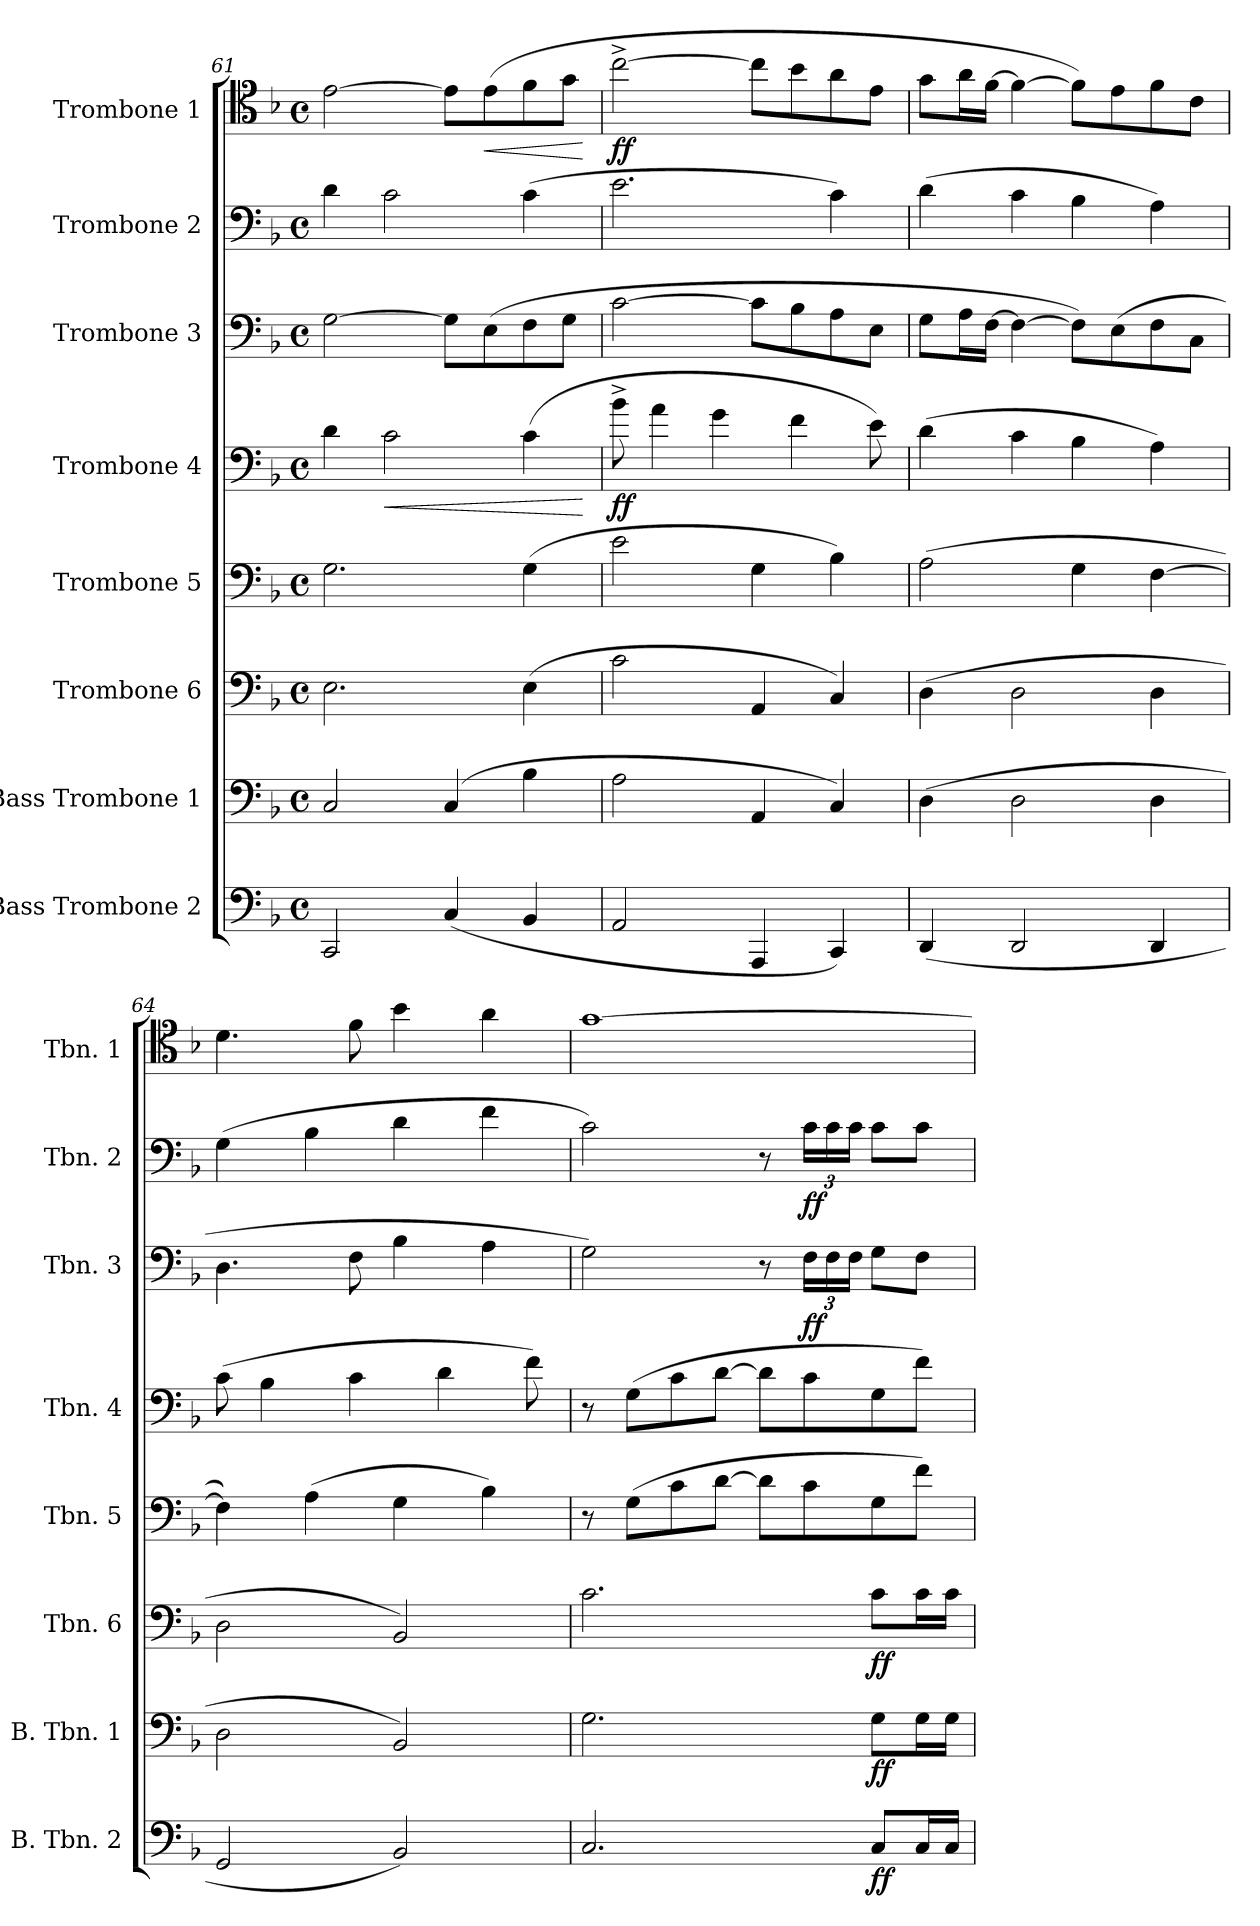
**kern	**dynam	**kern	**dynam	**kern	**dynam	**kern	**kern	**dynam	**kern	**dynam	**kern	**dynam	**kern	**dynam
*part8	*part8	*part7	*part7	*part6	*part6	*part5	*part4	*part4	*part3	*part3	*part2	*part2	*part1	*part1
*staff8	*staff8	*staff7	*staff7	*staff6	*staff6	*staff5	*staff4	*staff4	*staff3	*staff3	*staff2	*staff2	*staff1	*staff1
*I"Bass Trombone 2	*	*I"Bass Trombone 1	*	*I"Trombone 6	*	*I"Trombone 5	*I"Trombone 4	*	*I"Trombone 3	*	*I"Trombone 2	*	*I"Trombone 1	*
*I'B. Tbn. 2	*	*I'B. Tbn. 1	*	*I'Tbn. 6	*	*I'Tbn. 5	*I'Tbn. 4	*	*I'Tbn. 3	*	*I'Tbn. 2	*	*I'Tbn. 1	*
!!LO:PB:g=z
*clefF4	*	*clefF4	*	*clefF4	*	*clefF4	*clefF4	*	*clefF4	*	*clefF4	*	*clefC4	*
*k[b-]	*	*k[b-]	*	*k[b-]	*	*k[b-]	*k[b-]	*	*k[b-]	*	*k[b-]	*	*k[b-]	*
*M4/4	*	*M4/4	*	*M4/4	*	*M4/4	*M4/4	*	*M4/4	*	*M4/4	*	*M4/4	*
*met(c)	*	*met(c)	*	*met(c)	*	*met(c)	*met(c)	*	*met(c)	*	*met(c)	*	*met(c)	*
=61	=61	=61	=61	=61	=61	=61	=61	=61	=61	=61	=61	=61	=61	=61
2CC/	.	2C/	.	2.E\	.	2.G\	4d\	.	[2G\	.	4d\	.	[2e\	.
!	!	!	!	!	!	!	!	!LO:HP:b	!	!	!	!	!	!
.	.	.	.	.	.	.	2c\	<	.	.	2c\	.	.	.
(<4C/	.	(<4C/	.	.	.	.	.	.	8G\L]	.	.	.	8e\L]	.
!	!	!	!	!	!	!	!	!	!	!	!	!	!	!LO:HP:b
.	.	.	.	.	.	.	.	.	(>8E\	.	.	.	(>8e\	<
4BB-/	.	4B-\	.	(<4E\	.	(>4G\	(>4c\	.	8F\	.	(>4c\	.	8f\	.
.	.	.	.	.	.	.	.	.	8G\J	.	.	.	8g\J	.
.	.	.	.	.	.	.	.	[	.	.	.	.	.	[
=62	=62	=62	=62	=62	=62	=62	=62	=62	=62	=62	=62	=62	=62	=62
!	!	!	!	!	!	!	!	!LO:DY:b	!	!	!	!	!	!LO:DY:b
2AA/	.	2A\	.	2c\	.	2e\	8b-^\	ff	[2c\	.	2.e\	.	[2cc^\	ff
.	.	.	.	.	.	.	4a\	.	.	.	.	.	.	.
.	.	.	.	.	.	.	4g\	.	.	.	.	.	.	.
4AAA/	.	4AA/	.	4AA/	.	4G\	.	.	8c\L]	.	.	.	8cc\L]	.
.	.	.	.	.	.	.	4f\	.	8B-\	.	.	.	8b-\	.
4CC/)	.	4C/)	.	4C/)	.	4B-\)	.	.	8A\	.	4c\)	.	8a\	.
.	.	.	.	.	.	.	8e\)	.	8E\J	.	.	.	8e\J	.
=63	=63	=63	=63	=63	=63	=63	=63	=63	=63	=63	=63	=63	=63	=63
(<4DD/	.	(<4D\	.	(<4D\	.	(>2A\	(>4d\	.	8G\L	.	(>4d\	.	8g\L	.
.	.	.	.	.	.	.	.	.	16A\L	.	.	.	16a\L	.
.	.	.	.	.	.	.	.	.	[16F\JJ	.	.	.	[16f\JJ	.
2DD/	.	2D\	.	2D\	.	.	4c\	.	4F\_	.	4c\	.	4f\_	.
.	.	.	.	.	.	4G\	4B-\	.	8F\L])	.	4B-\	.	8f\L])	.
.	.	.	.	.	.	.	.	.	(>8E\	.	.	.	8e\	.
4DD/	.	4D\	.	4D\	.	[4F\	4A\)	.	8F\	.	4A\)	.	8f\	.
.	.	.	.	.	.	.	.	.	8C\J	.	.	.	8c\J	.
=64	=64	=64	=64	=64	=64	=64	=64	=64	=64	=64	=64	=64	=64	=64
2GG/	.	2D\	.	2D\	.	4F\])	(>8c\	.	4.D\	.	(>4G\	.	4.d\	.
.	.	.	.	.	.	.	4B-\	.	.	.	.	.	.	.
.	.	.	.	.	.	(>4A\	.	.	.	.	4B-\	.	.	.
.	.	.	.	.	.	.	4c\	.	8F\	.	.	.	8f\	.
2BB-/)	.	2BB-/)	.	2BB-/)	.	4G\	.	.	4B-\	.	4d\	.	4b-\	.
.	.	.	.	.	.	.	4d\	.	.	.	.	.	.	.
.	.	.	.	.	.	4B-\)	.	.	4A\	.	4f\	.	4a\	.
.	.	.	.	.	.	.	8f\)	.	.	.	.	.	.	.
!!LO:PB:g=z
=65	=65	=65	=65	=65	=65	=65	=65	=65	=65	=65	=65	=65	=65	=65
2.C/	.	2.G\	.	2.c\	.	8r	8r	.	2G\)	.	2c\)	.	[1g	.
.	.	.	.	.	.	(>8G\L	(>8G\L	.	.	.	.	.	.	.
.	.	.	.	.	.	8c\	8c\	.	.	.	.	.	.	.
.	.	.	.	.	.	[8d\J	[8d\J	.	.	.	.	.	.	.
.	.	.	.	.	.	8d\L]	8d\L]	.	8r	.	8r	.	.	.
*	*	*	*	*	*	*	*	*	*Xbrackettup	*	*Xbrackettup	*	*	*
!	!	!	!	!	!	!	!	!	!	!LO:DY:b	!	!LO:DY:b	!	!
.	.	.	.	.	.	8c\	8c\	.	24F\LL	ff	24c\LL	ff	.	.
.	.	.	.	.	.	.	.	.	24F\	.	24c\	.	.	.
.	.	.	.	.	.	.	.	.	24F\JJ	.	24c\JJ	.	.	.
!	!LO:DY:b	!	!LO:DY:b	!	!LO:DY:b	!	!	!	!	!	!	!	!	!
8C/L	ff	8G\L	ff	8c\L	ff	8G\	8G\	.	8G\L	.	8c\L	.	.	.
16C/L	.	16G\L	.	16c\L	.	8f\J)	8f\J)	.	8F\J	.	8c\J	.	.	.
16C/JJ	.	16G\JJ	.	16c\JJ	.	.	.	.	.	.	.	.	.	.
=	=	=	=	=	=	=	=	=	=	=	=	=	=	=
*-	*-	*-	*-	*-	*-	*-	*-	*-	*-	*-	*-	*-	*-	*-
